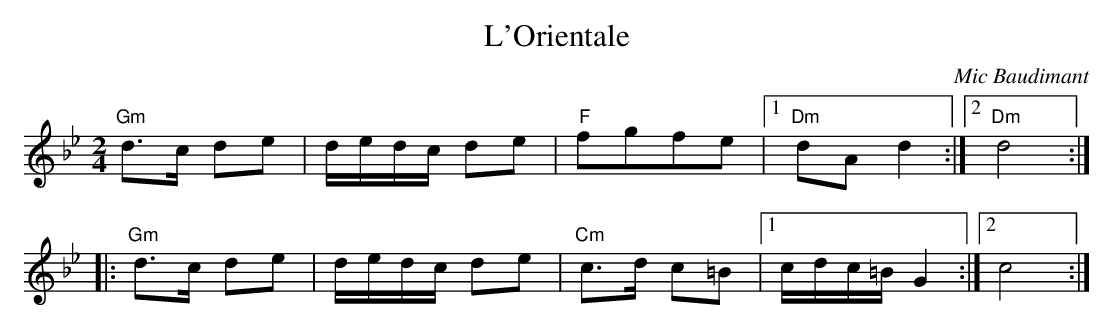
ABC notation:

X:1
T:L'Orientale
C:Mic Baudimant
L:1/8
M:2/4
K:G minor
"Gm" d>c de | d/2e/2d/2c/2 de | "F" fgfe |1 "Dm" dA d2 :|2 "Dm" d4 :|!
|: "Gm" d>c de | d/2e/2d/2c/2 de | "Cm" c>d c=B |1 c/2d/2c/2=B/2 G2 :|2c4 :|
